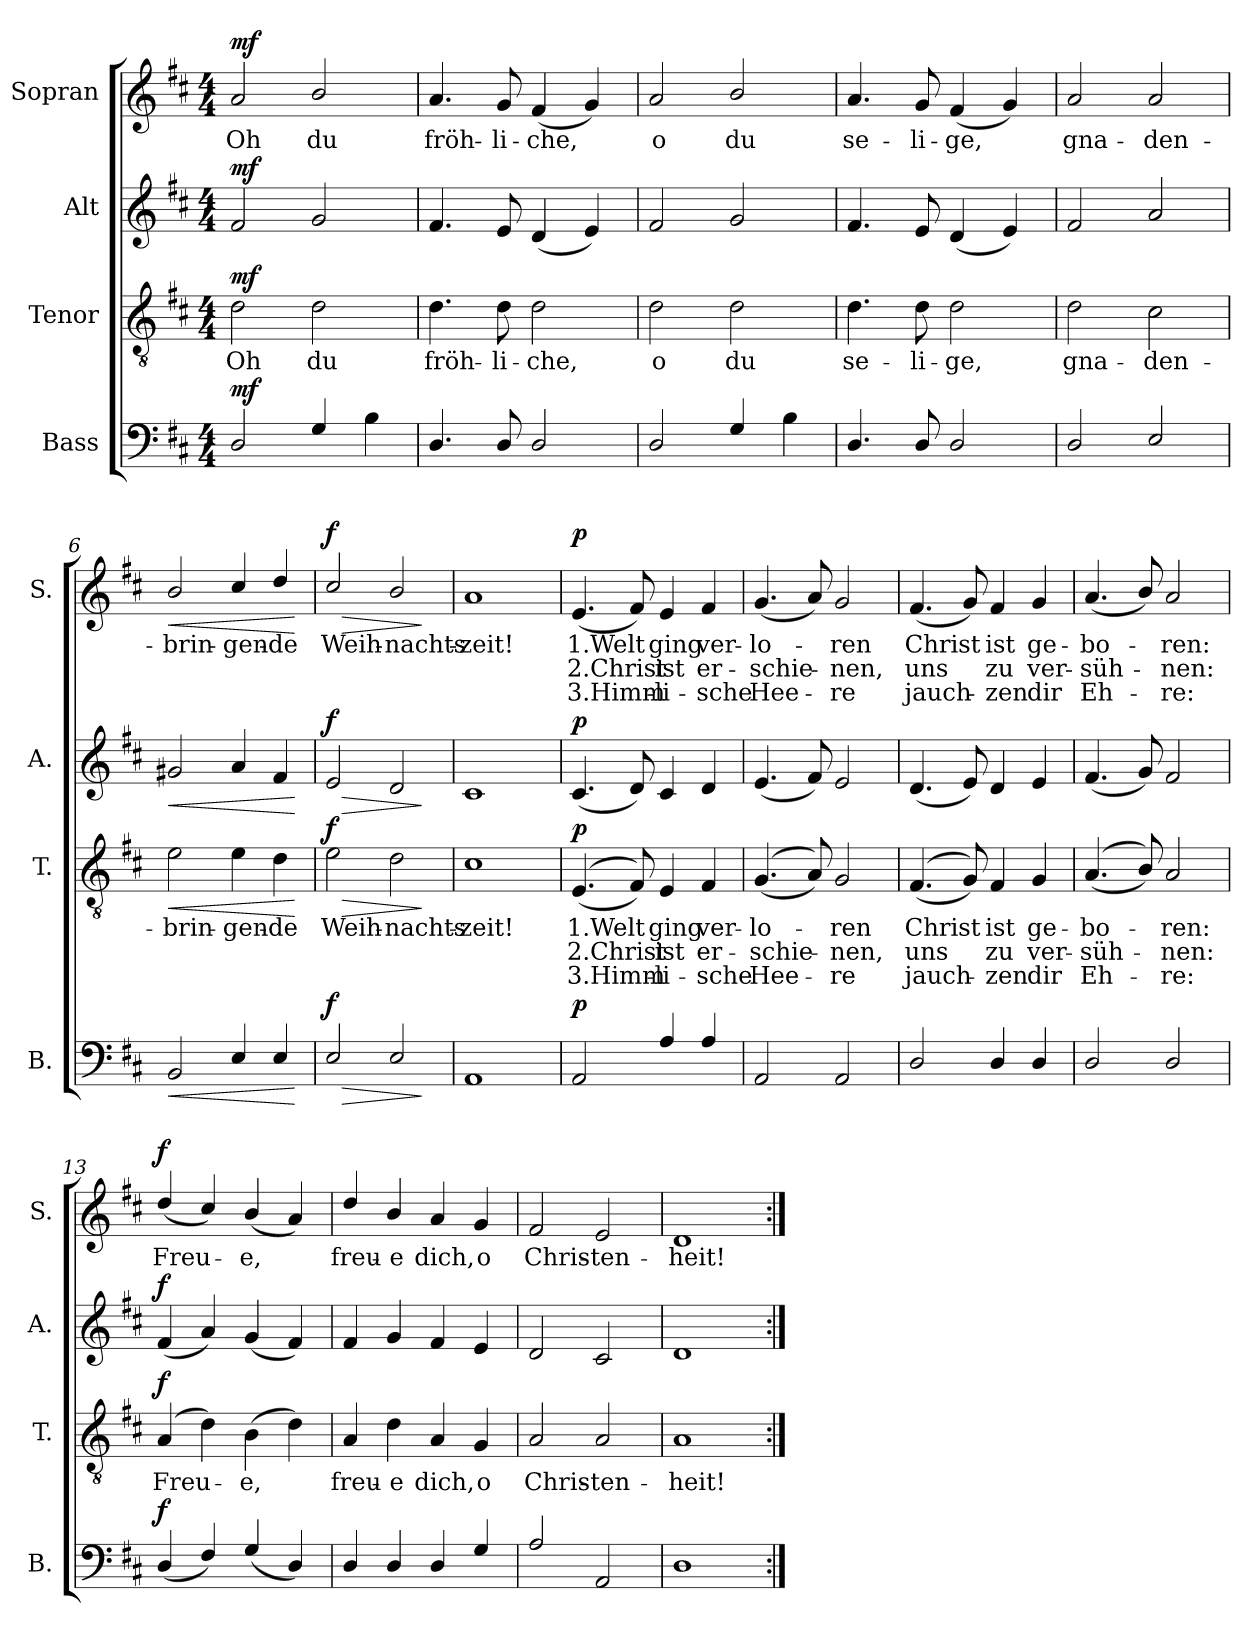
**kern	**dynam	**kern	**text	**text	**text	**dynam	**kern	**dynam	**kern	**text	**text	**text	**dynam
*part4	*part4	*part3	*part3	*part3	*part3	*part3	*part2	*part2	*part1	*part1	*part1	*part1	*part1
*staff4	*staff4	*staff3	*staff3	*staff3	*staff3	*staff3	*staff2	*staff2	*staff1	*staff1	*staff1	*staff1	*staff1
*I"Bass	*	*I"Tenor	*	*	*	*	*I"Alt	*	*I"Sopran	*	*	*	*
*I'B.	*	*I'T.	*	*	*	*	*I'A.	*	*I'S.	*	*	*	*
*clefF4	*	*clefGv2	*	*	*	*	*clefG2	*	*clefG2	*	*	*	*
*k[f#c#]	*	*k[f#c#]	*	*	*	*	*k[f#c#]	*	*k[f#c#]	*	*	*	*
*M4/4	*	*M4/4	*	*	*	*	*M4/4	*	*M4/4	*	*	*	*
=1	=1	=1	=1	=1	=1	=1	=1	=1	=1	=1	=1	=1	=1
!	!LO:DY:a	!	!	!	!	!LO:DY:a	!	!LO:DY:a	!	!	!	!	!LO:DY:a
2D/	mf	2d\	Oh	.	.	mf	2f#/	mf	2a/	Oh	.	.	mf
4G/	.	2d\	du	.	.	.	2g/	.	2b/	du	.	.	.
4B\	.	.	.	.	.	.	.	.	.	.	.	.	.
=2	=2	=2	=2	=2	=2	=2	=2	=2	=2	=2	=2	=2	=2
4.D/	.	4.d\	fröh-	.	.	.	4.f#/	.	4.a/	fröh-	.	.	.
8D/	.	8d\	-li-	.	.	.	8e/	.	8g/	-li-	.	.	.
2D/	.	2d\	-che,	.	.	.	(4d/	.	(4f#/	-che,	.	.	.
.	.	.	.	.	.	.	4e/)	.	4g/)	.	.	.	.
=3	=3	=3	=3	=3	=3	=3	=3	=3	=3	=3	=3	=3	=3
2D/	.	2d\	o	.	.	.	2f#/	.	2a/	o	.	.	.
4G/	.	2d\	du	.	.	.	2g/	.	2b/	du	.	.	.
4B\	.	.	.	.	.	.	.	.	.	.	.	.	.
=4	=4	=4	=4	=4	=4	=4	=4	=4	=4	=4	=4	=4	=4
4.D/	.	4.d\	se-	.	.	.	4.f#/	.	4.a/	se-	.	.	.
8D/	.	8d\	-li-	.	.	.	8e/	.	8g/	-li-	.	.	.
2D/	.	2d\	-ge,	.	.	.	(4d/	.	(4f#/	-ge,	.	.	.
.	.	.	.	.	.	.	4e/)	.	4g/)	.	.	.	.
=5	=5	=5	=5	=5	=5	=5	=5	=5	=5	=5	=5	=5	=5
2D/	.	2d\	gna-	.	.	.	2f#/	.	2a/	gna-	.	.	.
2E/	.	2c#\	-den-	.	.	.	2a/	.	2a/	-den-	.	.	.
=6	=6	=6	=6	=6	=6	=6	=6	=6	=6	=6	=6	=6	=6
!	!LO:HP:b	!	!	!	!	!LO:HP:b	!	!LO:HP:b	!	!	!	!	!LO:HP:b
2BB/	<	2e\	-brin-	.	.	<	2g#X/	<	2b/	-brin-	.	.	<
4E/	.	4e\	-gen-	.	.	.	4a/	.	4cc#/	-gen-	.	.	.
4E/	.	4d\	-de	.	.	.	4f#/	.	4dd/	-de	.	.	.
.	[	.	.	.	.	[	.	[	.	.	.	.	[
!!LO:LB:g=z
=7	=7	=7	=7	=7	=7	=7	=7	=7	=7	=7	=7	=7	=7
!	!LO:HP:b	!	!	!	!	!LO:HP:b	!	!LO:HP:b	!	!	!	!	!LO:HP:b
!	!LO:DY:n=1:a	!	!	!	!	!LO:DY:n=1:a	!	!LO:DY:n=1:a	!	!	!	!	!LO:DY:n=1:a
2E/	> f	2e\	Weih-	.	.	> f	2e/	> f	2cc#/	Weih-	.	.	> f
2E/	.	2d\	-nachts-	.	.	.	2d/	.	2b/	-nachts-	.	.	.
.	]	.	.	.	.	]	.	]	.	.	.	.	]
=8	=8	=8	=8	=8	=8	=8	=8	=8	=8	=8	=8	=8	=8
1AA	.	1c#	-zeit!	.	.	.	1c#	.	1a	-zeit!	.	.	.
=9	=9	=9	=9	=9	=9	=9	=9	=9	=9	=9	=9	=9	=9
!	!LO:DY:a	!	!	!	!	!LO:DY:a	!	!LO:DY:a	!	!	!	!	!LO:DY:a
2AA/	p	((4.E/	1.Welt	2.Christ	3.Himm-	p	(4.c#/	p	(4.e/	1.Welt	2.Christ	3.Himm-	p
.	.	8F#/))	.	.	.	.	8d/)	.	8f#/)	.	.	.	.
4A/	.	4E/	ging	ist	-li-	.	4c#/	.	4e/	ging	ist	-li-	.
4A/	.	4F#/	ver-	er-	-sche	.	4d/	.	4f#/	ver-	er-	-sche	.
=10	=10	=10	=10	=10	=10	=10	=10	=10	=10	=10	=10	=10	=10
2AA/	.	((4.G/	-lo-	-schie-	Hee-	.	(4.e/	.	(4.g/	-lo-	-schie-	Hee-	.
.	.	8A/))	.	.	.	.	8f#/)	.	8a/)	.	.	.	.
2AA/	.	2G/	-ren	-nen,	-re	.	2e/	.	2g/	-ren	-nen,	-re	.
=11	=11	=11	=11	=11	=11	=11	=11	=11	=11	=11	=11	=11	=11
2D/	.	((4.F#/	Christ	uns	jauch-	.	(4.d/	.	(4.f#/	Christ	uns	jauch-	.
.	.	8G/))	.	.	.	.	8e/)	.	8g/)	.	.	.	.
4D/	.	4F#/	ist	zu	-zen	.	4d/	.	4f#/	ist	zu	-zen	.
4D/	.	4G/	ge-	ver-	dir	.	4e/	.	4g/	ge-	ver-	dir	.
!!LO:PB:g=z
=12	=12	=12	=12	=12	=12	=12	=12	=12	=12	=12	=12	=12	=12
2D/	.	((4.A/	-bo-	-süh-	Eh-	.	(4.f#/	.	(4.a/	-bo-	-süh-	Eh-	.
.	.	8B/))	.	.	.	.	8g/)	.	8b/)	.	.	.	.
2D/	.	2A/	-ren:	-nen:	-re:	.	2f#/	.	2a/	-ren:	-nen:	-re:	.
=13	=13	=13	=13	=13	=13	=13	=13	=13	=13	=13	=13	=13	=13
!	!LO:DY:a	!	!	!	!	!LO:DY:a	!	!LO:DY:a	!	!	!	!	!LO:DY:a
(4D/	f	(4A/	Freu-	.	.	f	(4f#/	f	(4dd/	Freu-	.	.	f
4F#/)	.	4d\)	.	.	.	.	4a/)	.	4cc#/)	.	.	.	.
(4G/	.	(4B\	-e,	.	.	.	(4g/	.	(4b/	-e,	.	.	.
4D/)	.	4d\)	.	.	.	.	4f#/)	.	4a/)	.	.	.	.
=14	=14	=14	=14	=14	=14	=14	=14	=14	=14	=14	=14	=14	=14
4D/	.	4A/	freu-	.	.	.	4f#/	.	4dd/	freu-	.	.	.
4D/	.	4d\	-e	.	.	.	4g/	.	4b/	-e	.	.	.
4D/	.	4A/	dich,	.	.	.	4f#/	.	4a/	dich,	.	.	.
4G/	.	4G/	o	.	.	.	4e/	.	4g/	o	.	.	.
=15	=15	=15	=15	=15	=15	=15	=15	=15	=15	=15	=15	=15	=15
2A/	.	2A/	Chris-	.	.	.	2d/	.	2f#/	Chris-	.	.	.
2AA/	.	2A/	-ten-	.	.	.	2c#/	.	2e/	-ten-	.	.	.
=16	=16	=16	=16	=16	=16	=16	=16	=16	=16	=16	=16	=16	=16
1D	.	1A	-heit!	.	.	.	1d	.	1d	-heit!	.	.	.
=:|!	=:|!	=:|!	=:|!	=:|!	=:|!	=:|!	=:|!	=:|!	=:|!	=:|!	=:|!	=:|!	=:|!
*-	*-	*-	*-	*-	*-	*-	*-	*-	*-	*-	*-	*-	*-
